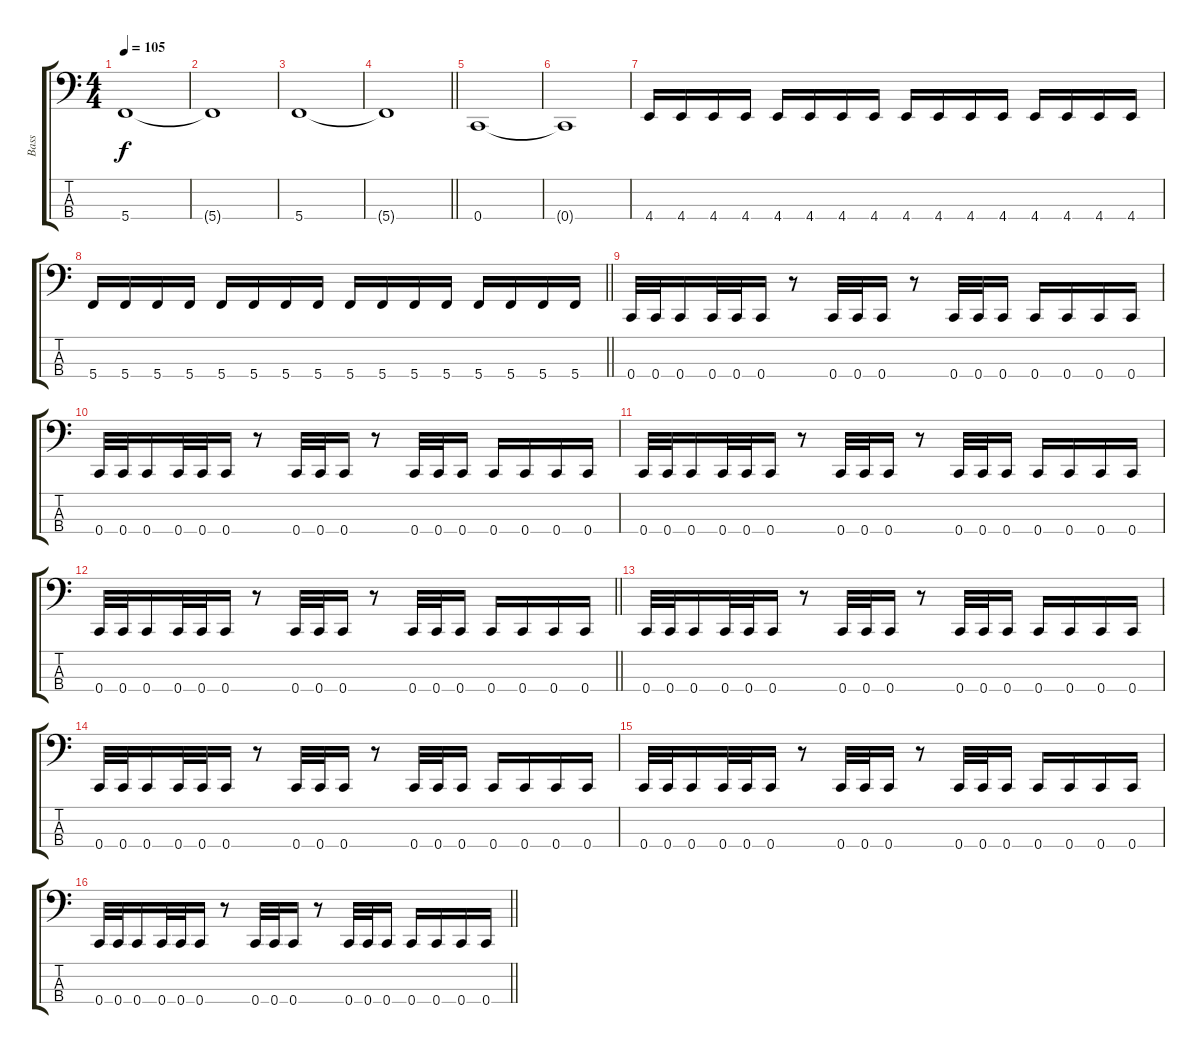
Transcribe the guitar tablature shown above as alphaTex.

\track ("Bass" "Bass") {instrument electricbasspick}
\staff {score tabs}
\tuning (F2 C2 G1 C1) {hide}
\ts (4 4)
\section ("" "")
\tempo 105
\clef f4
\ks c
5.4.1{dy f instrument electricbasspick} |
5.4{t}.1 |
5.4.1 |
\barLineRight lightlight
5.4{t}.1 |
\section ("" "")
0.4.1 |
0.4{t}.1 |
4.4.16 4.4.16 4.4.16 4.4.16 4.4.16 4.4.16 4.4.16 4.4.16 4.4.16 4.4.16 4.4.16 4.4.16 4.4.16 4.4.16 4.4.16 4.4.16 |
\barLineRight lightlight
5.4.16 5.4.16 5.4.16 5.4.16 5.4.16 5.4.16 5.4.16 5.4.16 5.4.16 5.4.16 5.4.16 5.4.16 5.4.16 5.4.16 5.4.16 5.4.16 |
\section ("" "")
0.4.32 0.4.32 0.4.16 0.4.32 0.4.32 0.4.16 r.8 0.4.32 0.4.32 0.4.16 r.8 0.4.32 0.4.32 0.4.16 0.4.16 0.4.16 0.4.16 0.4.16 |
0.4.32 0.4.32 0.4.16 0.4.32 0.4.32 0.4.16 r.8 0.4.32 0.4.32 0.4.16 r.8 0.4.32 0.4.32 0.4.16 0.4.16 0.4.16 0.4.16 0.4.16 |
0.4.32 0.4.32 0.4.16 0.4.32 0.4.32 0.4.16 r.8 0.4.32 0.4.32 0.4.16 r.8 0.4.32 0.4.32 0.4.16 0.4.16 0.4.16 0.4.16 0.4.16 |
\barLineRight lightlight
0.4.32 0.4.32 0.4.16 0.4.32 0.4.32 0.4.16 r.8 0.4.32 0.4.32 0.4.16 r.8 0.4.32 0.4.32 0.4.16 0.4.16 0.4.16 0.4.16 0.4.16 |
\section ("" "")
0.4.32 0.4.32 0.4.16 0.4.32 0.4.32 0.4.16 r.8 0.4.32 0.4.32 0.4.16 r.8 0.4.32 0.4.32 0.4.16 0.4.16 0.4.16 0.4.16 0.4.16 |
0.4.32 0.4.32 0.4.16 0.4.32 0.4.32 0.4.16 r.8 0.4.32 0.4.32 0.4.16 r.8 0.4.32 0.4.32 0.4.16 0.4.16 0.4.16 0.4.16 0.4.16 |
0.4.32 0.4.32 0.4.16 0.4.32 0.4.32 0.4.16 r.8 0.4.32 0.4.32 0.4.16 r.8 0.4.32 0.4.32 0.4.16 0.4.16 0.4.16 0.4.16 0.4.16 |
\barLineRight lightlight
0.4.32 0.4.32 0.4.16 0.4.32 0.4.32 0.4.16 r.8 0.4.32 0.4.32 0.4.16 r.8 0.4.32 0.4.32 0.4.16 0.4.16 0.4.16 0.4.16 0.4.16
